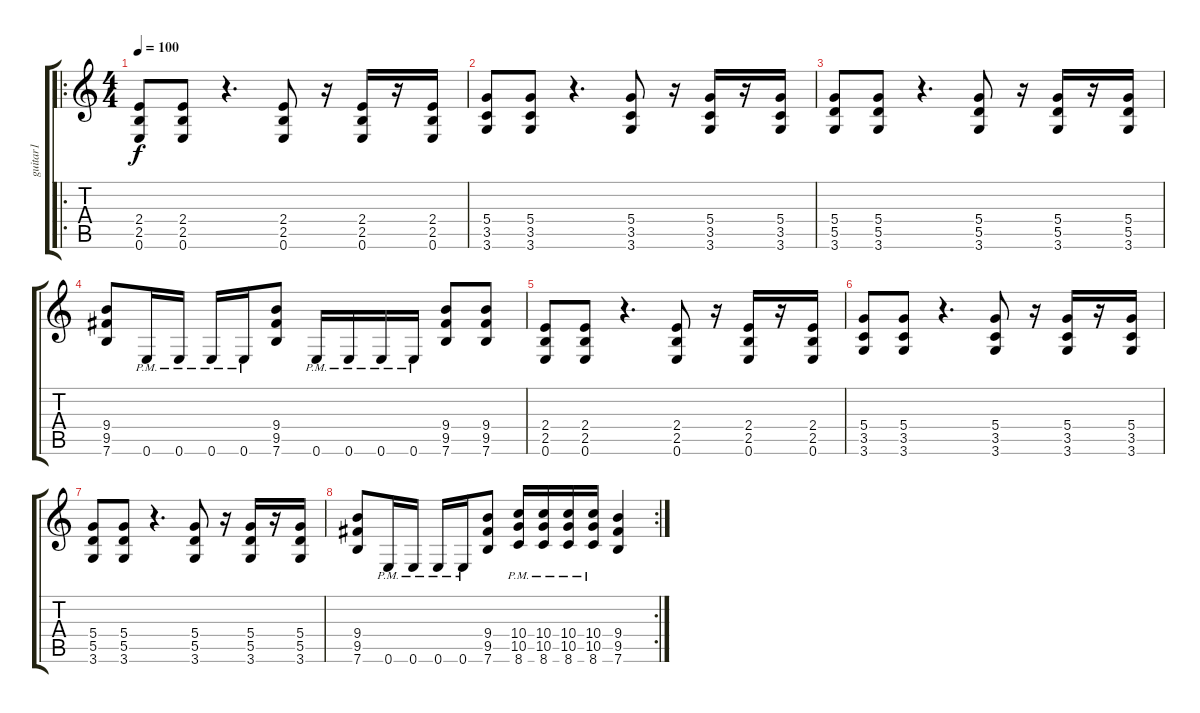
\track ("guitar1" "guitar1") {instrument distortionguitar}
\staff {score tabs}
\tuning (E4 B3 G3 D3 A2 E2) {hide}
\ro
\ts (4 4)
\tempo 100
\clef g2
\ks c
(2.4 2.5 0.6).8{dy f} (2.4 2.5 0.6).8 r.4{d} (2.4 2.5 0.6).8 r.16 (2.4 2.5 0.6).16 r.16 (2.4 2.5 0.6).16 |
(5.4 3.5 3.6).8 (5.4 3.5 3.6).8 r.4{d} (5.4 3.5 3.6).8 r.16 (5.4 3.5 3.6).16 r.16 (5.4 3.5 3.6).16 |
(5.4 5.5 3.6).8 (5.4 5.5 3.6).8 r.4{d} (5.4 5.5 3.6).8 r.16 (5.4 5.5 3.6).16 r.16 (5.4 5.5 3.6).16 |
(9.4 9.5 7.6).8 0.6{pm}.16 0.6{pm}.16 0.6{pm}.16 0.6{pm}.16 (9.4 9.5 7.6).8 0.6{pm}.16 0.6{pm}.16 0.6{pm}.16 0.6{pm}.16 (9.4 9.5 7.6).8 (9.4 9.5 7.6).8 |
(2.4 2.5 0.6).8 (2.4 2.5 0.6).8 r.4{d} (2.4 2.5 0.6).8 r.16 (2.4 2.5 0.6).16 r.16 (2.4 2.5 0.6).16 |
(5.4 3.5 3.6).8 (5.4 3.5 3.6).8 r.4{d} (5.4 3.5 3.6).8 r.16 (5.4 3.5 3.6).16 r.16 (5.4 3.5 3.6).16 |
(5.4 5.5 3.6).8 (5.4 5.5 3.6).8 r.4{d} (5.4 5.5 3.6).8 r.16 (5.4 5.5 3.6).16 r.16 (5.4 5.5 3.6).16 |
\rc 2
(9.4 9.5 7.6).8 0.6{pm}.16 0.6{pm}.16 0.6{pm}.16 0.6{pm}.16 (9.4 9.5 7.6).8 (10.4 10.5 8.6{pm}).16 (10.4 10.5 8.6{pm}).16 (10.4 10.5 8.6{pm}).16 (10.4 10.5 8.6{pm}).16 (9.4 9.5 7.6).4
